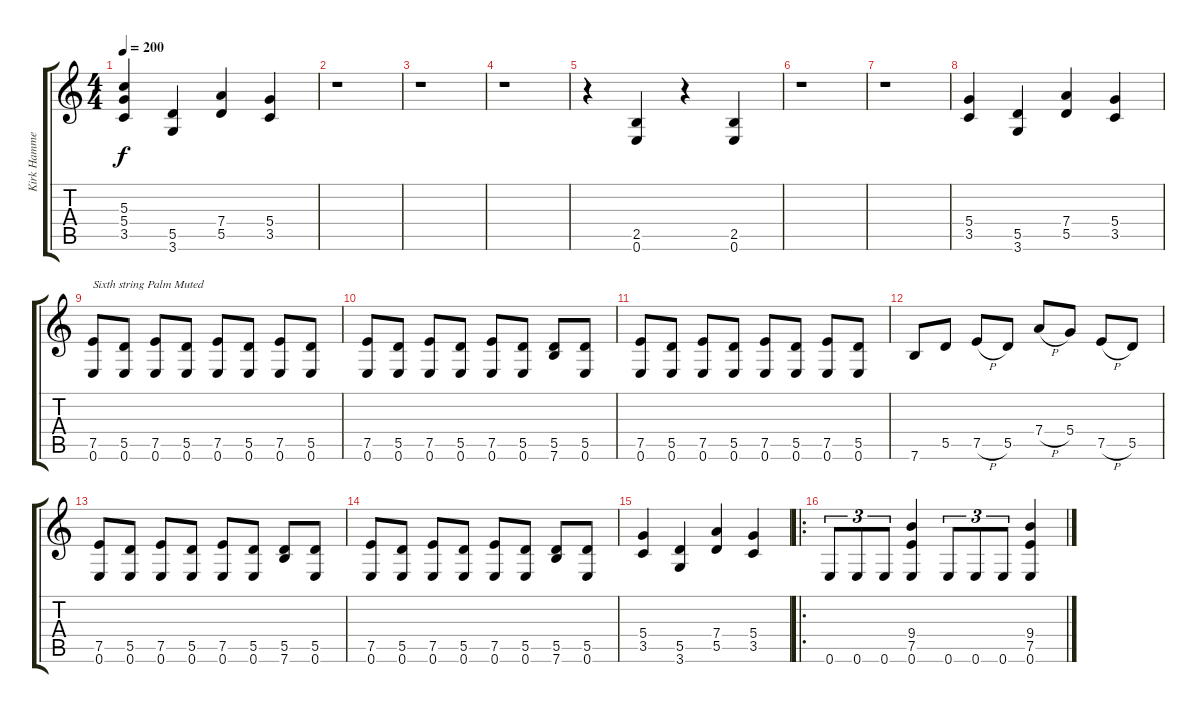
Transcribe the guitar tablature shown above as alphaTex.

\track ("Kirk Hammet" "Kirk Hamme") {instrument distortionguitar}
\staff {score tabs}
\tuning (E4 B3 G3 D3 A2 E2) {hide}
\ts (4 4)
\tempo 200
\clef g2
\ks c
(5.3 5.4 3.5).4{dy f instrument distortionguitar} (5.5 3.6).4 (7.4 5.5).4 (5.4 3.5).4 |
r.1 |
r.1 |
r.1 |
r.4 (2.5 0.6).4 r.4 (2.5 0.6).4 |
r.1 |
r.1 |
(5.4 3.5).4 (5.5 3.6).4 (7.4 5.5).4 (5.4 3.5).4 |
(7.5 0.6).8{txt "Sixth string Palm Muted"} (5.5 0.6).8 (7.5 0.6).8 (5.5 0.6).8 (7.5 0.6).8 (5.5 0.6).8 (7.5 0.6).8 (5.5 0.6).8 |
(7.5 0.6).8 (5.5 0.6).8 (7.5 0.6).8 (5.5 0.6).8 (7.5 0.6).8 (5.5 0.6).8 (5.5 7.6).8 (5.5 0.6).8 |
(7.5 0.6).8 (5.5 0.6).8 (7.5 0.6).8 (5.5 0.6).8 (7.5 0.6).8 (5.5 0.6).8 (7.5 0.6).8 (5.5 0.6).8 |
7.6.8 5.5.8 7.5{h}.8 5.5.8 7.4{h}.8 5.4.8 7.5{h}.8 5.5.8 |
(7.5 0.6).8 (5.5 0.6).8 (7.5 0.6).8 (5.5 0.6).8 (7.5 0.6).8 (5.5 0.6).8 (5.5 7.6).8 (5.5 0.6).8 |
(7.5 0.6).8 (5.5 0.6).8 (7.5 0.6).8 (5.5 0.6).8 (7.5 0.6).8 (5.5 0.6).8 (5.5 7.6).8 (5.5 0.6).8 |
(5.4 3.5).4 (5.5 3.6).4 (7.4 5.5).4 (5.4 3.5).4 |
\ro
0.6.8{tu (3 2)} 0.6.8{tu (3 2)} 0.6.8{tu (3 2)} (9.4 7.5 0.6).4 0.6.8{tu (3 2)} 0.6.8{tu (3 2)} 0.6.8{tu (3 2)} (9.4 7.5 0.6).4
